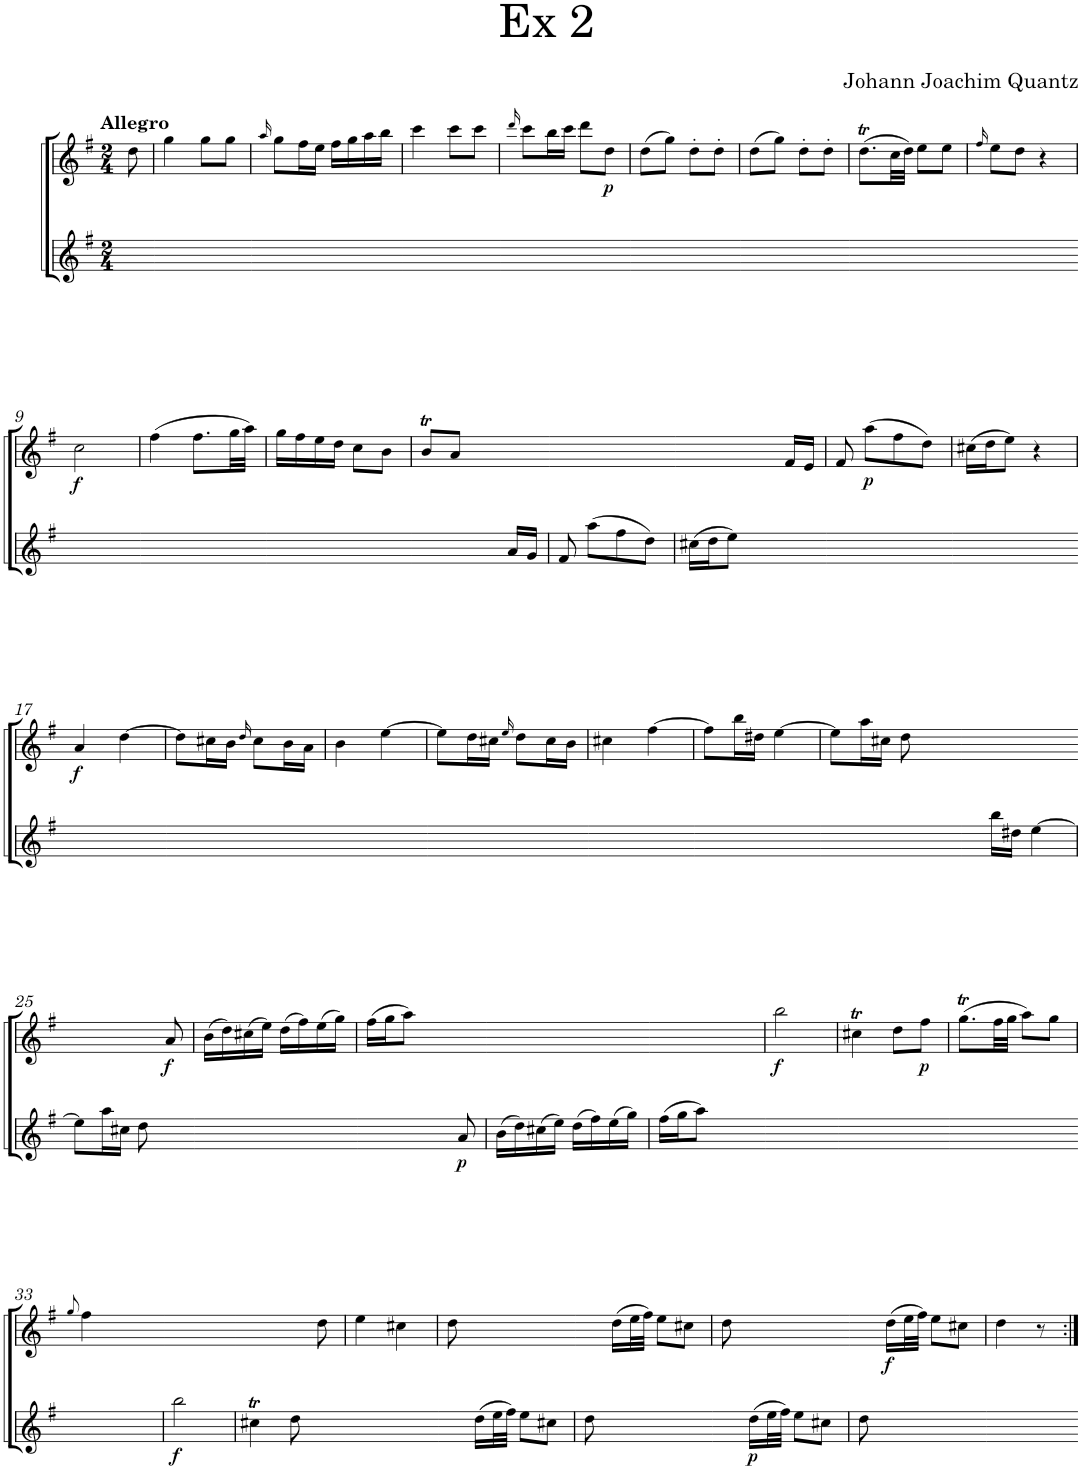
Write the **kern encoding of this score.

**kern	**dynam	**kern	**dynam
*part2	*part2	*part1	*part1
*staff2	*staff2	*staff1	*staff1
*I"Flute 2	*	*I"Flute 1	*
*I'Fl	*	*I'Fl	*
*clefG2	*	*clefG2	*
*k[f#]	*	*k[f#]	*
*M2/4	*	*M2/4	*
=	=	=	=
!	!	!LO:TX:a:B:t=Allegro	!
8ryy	.	8dd\	.
=1	=1	=1	=1
2ryy	.	4gg\	.
.	.	8gg\L	.
.	.	8gg\J	.
=2	=2	=2	=2
.	.	16qaa/	.
2ryy	.	8gg\L	.
.	.	16ff#\L	.
.	.	16ee\JJ	.
.	.	16ff#\LL	.
.	.	16gg\	.
.	.	16aa\	.
.	.	16bb\JJ	.
=3	=3	=3	=3
2ryy	.	4ccc\	.
.	.	8ccc\L	.
.	.	8ccc\J	.
=4	=4	=4	=4
.	.	16qddd/	.
2ryy	.	8ccc\L	.
.	.	16bb\L	.
.	.	16ccc\JJ	.
.	.	8ddd\L	.
!	!	!	!LO:DY:b
.	.	8dd\J	p
=5	=5	=5	=5
2ryy	.	(8dd\L	.
.	.	8gg\J)	.
.	.	8dd'\L	.
.	.	8dd'\J	.
=6	=6	=6	=6
2ryy	.	(8dd\L	.
.	.	8gg\J)	.
.	.	8dd'\L	.
.	.	8dd'\J	.
=7	=7	=7	=7
2ryy	.	(8.ddT\L	.
.	.	32cc\LL	.
.	.	32dd\JJJ)	.
.	.	8ee\L	.
.	.	8ee\J	.
=8	=8	=8	=8
.	.	16qff#/	.
2ryy	.	8ee\L	.
.	.	8dd\J	.
.	.	4r	.
!!LO:LB:g=z
=9	=9	=9	=9
*k[f#]	*	*k[f#]	*
!	!	!	!LO:DY:b
2ryy	.	2cc\	f
=10	=10	=10	=10
2ryy	.	(4ff#\	.
.	.	8.ff#\L	.
.	.	32gg\LL	.
.	.	32aa\JJJ)	.
=11	=11	=11	=11
2ryy	.	16gg\LL	.
.	.	16ff#\	.
.	.	16ee\	.
.	.	16dd\JJ	.
.	.	8cc\L	.
.	.	8b\J	.
=12	=12	=12	=12
4ryy	.	8bt/L	.
.	.	8a/J	.
8ryy	.	4ryy	.
16a/LL	.	.	.
16g/JJ	.	.	.
=13-	=13-	=13-	=13-
8f#/	.	2ryy	.
(8aa\L	.	.	.
8ff#\	.	.	.
8dd\J)	.	.	.
=14-	=14-	=14-	=14-
(16cc#X\LL	.	4ryy	.
16dd\J	.	.	.
8ee\J)	.	.	.
4ryy	.	8ryy	.
.	.	16f#/LL	.
.	.	16e/JJ	.
=15	=15	=15	=15
2ryy	.	8f#/	.
!	!	!	!LO:DY:b
.	.	(8aa\L	p
.	.	8ff#\	.
.	.	8dd\J)	.
=16	=16	=16	=16
2ryy	.	(16cc#X\LL	.
.	.	16dd\J	.
.	.	8ee\J)	.
.	.	4r	.
!!LO:LB:g=z
=17	=17	=17	=17
!	!	!	!LO:DY:b
2ryy	.	4a/	f
.	.	[4dd\	.
=18	=18	=18	=18
2ryy	.	8dd\L]	.
.	.	16cc#X\L	.
.	.	16b\JJ	.
.	.	16qdd/	.
.	.	8cc#\L	.
.	.	16b\L	.
.	.	16a\JJ	.
=19	=19	=19	=19
2ryy	.	4b\	.
.	.	[4ee\	.
=20	=20	=20	=20
2ryy	.	8ee\L]	.
.	.	16dd\L	.
.	.	16cc#X\JJ	.
.	.	16qee/	.
.	.	8dd\L	.
.	.	16cc#\L	.
.	.	16b\JJ	.
=21	=21	=21	=21
2ryy	.	4cc#X\	.
.	.	[4ff#\	.
=22	=22	=22	=22
2ryy	.	8ff#\L]	.
.	.	16bb\L	.
.	.	16dd#X\JJ	.
.	.	[4ee\	.
=23	=23	=23	=23
2ryy	.	8ee\L]	.
.	.	16aa\L	.
.	.	16cc#X\JJ	.
.	.	8dd\	.
.	.	8ryy	.
=24-	=24-	=24-	=24-
8ryy	.	2ryy	.
16bb\LL	.	.	.
16dd#X\JJ	.	.	.
[4ee\	.	.	.
!!LO:LB:g=z
=25-	=25-	=25-	=25-
8ee\L]	.	4ryy	.
16aa\L	.	.	.
16cc#X\JJ	.	.	.
8dd\	.	8ryy	.
!	!	!	!LO:DY:b
8ryy	.	8a/	f
=26	=26	=26	=26
2ryy	.	(16b\LL	.
.	.	16dd\)	.
.	.	(16cc#X\	.
.	.	16ee\JJ)	.
.	.	(16dd\LL	.
.	.	16ff#\)	.
.	.	(16ee\	.
.	.	16gg\JJ)	.
=27	=27	=27	=27
4ryy	.	(16ff#\LL	.
.	.	16gg\J	.
.	.	8aa\J)	.
8ryy	.	4ryy	.
!	!LO:DY:b	!	!
8a/	p	.	.
=28-	=28-	=28-	=28-
(16b\LL	.	2ryy	.
16dd\)	.	.	.
(16cc#X\	.	.	.
16ee\JJ)	.	.	.
(16dd\LL	.	.	.
16ff#\)	.	.	.
(16ee\	.	.	.
16gg\JJ)	.	.	.
=29-	=29-	=29-	=29-
(16ff#\LL	.	2ryy	.
16gg\J	.	.	.
8aa\J)	.	.	.
4ryy	.	.	.
=30	=30	=30	=30
!	!	!	!LO:DY:b
2ryy	.	2bb\	f
=31	=31	=31	=31
2ryy	.	4cc#Xt\	.
.	.	8dd\L	.
!	!	!	!LO:DY:b
.	.	8ff#\J	p
=32	=32	=32	=32
2ryy	.	(8.ggT\L	.
.	.	32ff#\LL	.
.	.	32gg\JJJ	.
.	.	8aa\L)	.
.	.	8gg\J	.
!!LO:LB:g=z
=33	=33	=33	=33
.	.	8qgg/	.
2ryy	.	4ff#\	.
.	.	4ryy	.
=34-	=34-	=34-	=34-
!	!LO:DY:b	!	!
2bb\	f	2ryy	.
=35-	=35-	=35-	=35-
4cc#Xt\	.	4ryy	.
8dd\	.	8ryy	.
8ryy	.	8dd\	.
=36	=36	=36	=36
2ryy	.	4ee\	.
.	.	4cc#X\	.
=37	=37	=37	=37
8ryy	.	8dd\	.
(16dd\LL	.	8ryy	.
32ee\L	.	.	.
32ff#\JJJ)	.	.	.
8ee\L	.	4ryy	.
8cc#X\J	.	.	.
=38-	=38-	=38-	=38-
8dd\	.	8ryy	.
8ryy	.	(16dd\LL	.
.	.	32ee\L	.
.	.	32ff#\JJJ)	.
4ryy	.	8ee\L	.
.	.	8cc#X\J	.
=39	=39	=39	=39
8ryy	.	8dd\	.
!	!LO:DY:b	!	!
(16dd\LL	p	8ryy	.
32ee\L	.	.	.
32ff#\JJJ)	.	.	.
8ee\L	.	4ryy	.
8cc#X\J	.	.	.
=40-	=40-	=40-	=40-
8dd\	.	8ryy	.
!	!	!	!LO:DY:b
8ryy	.	(16dd\LL	f
.	.	32ee\L	.
.	.	32ff#\JJJ)	.
4ryy	.	8ee\L	.
.	.	8cc#X\J	.
=41	=41	=41	=41
2ryy	.	4dd\	.
.	.	8r	.
.	.	8ryy	.
=:|!	=:|!	=:|!	=:|!
*-	*-	*-	*-
